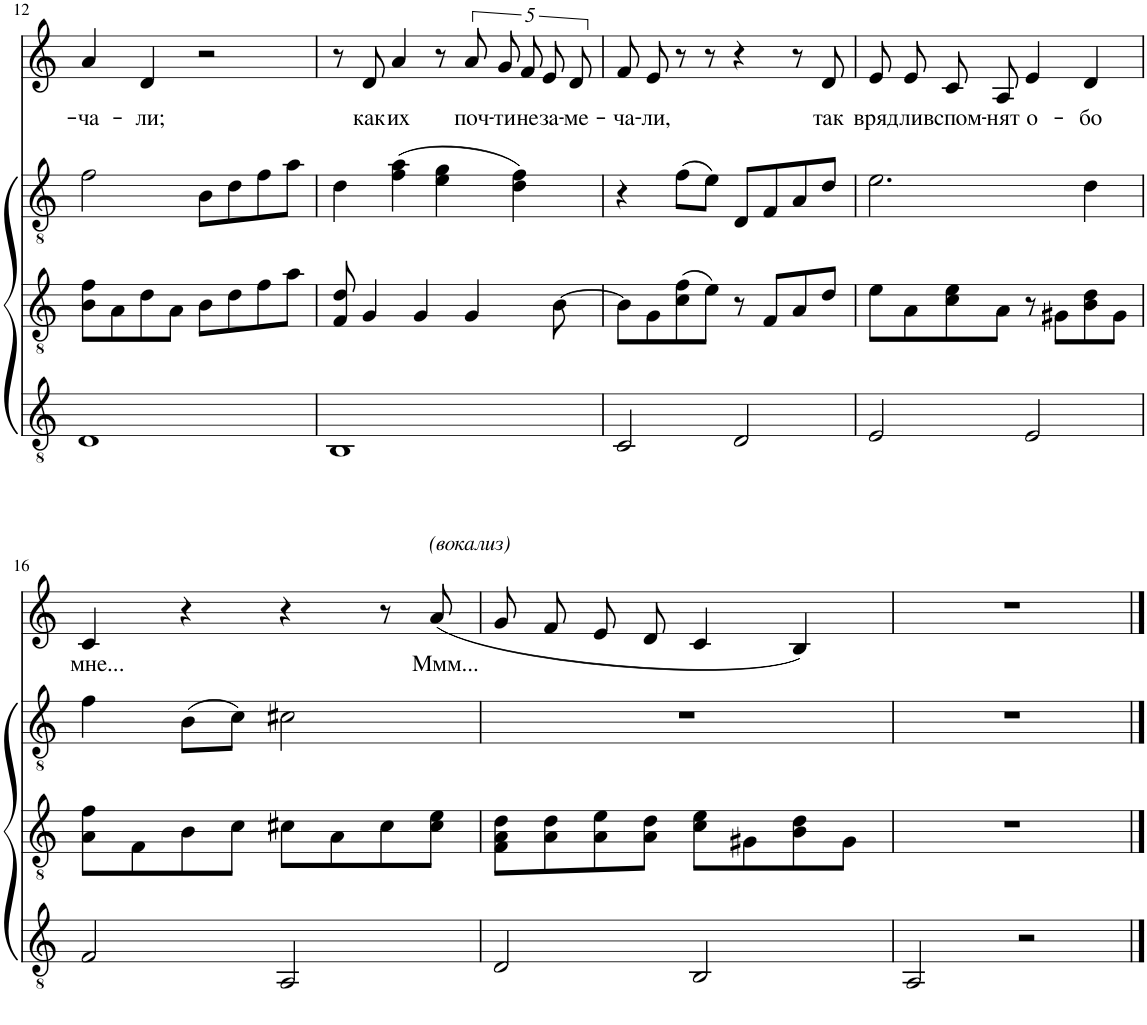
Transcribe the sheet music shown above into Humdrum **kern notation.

**kern	**kern	**kern	**kern	**text
*part4	*part3	*part2	*part1	*part1
*staff4	*staff3	*staff2	*staff1	*staff1
*I"гитара бас	*I"гитара верхи	*I"гитара выделено	*I"Голос	*
!!LO:PB:g=z
*clefGv2	*clefGv2	*clefGv2	*clefG2	*
*k[]	*k[]	*k[]	*k[]	*
*M4/4	*M4/4	*M4/4	*M4/4	*
=12	=12	=12	=12	=12
!	!	!	!	!LO:LY:b
1D	8B\ 8f\L	2f\	4a/	-ча-
.	8A\	.	.	.
!	!	!	!	!LO:LY:b
.	8d\	.	4d/	-ли;
.	8A\J	.	.	.
.	8B\L	8B\L	2r	.
.	8d\	8d\	.	.
.	8f\	8f\	.	.
.	8a\J	8a\J	.	.
=13	=13	=13	=13	=13
1BB	8F/ 8d/	4d\	8r	.
!	!	!	!	!LO:LY:b
.	4G/	.	8d/	как
!	!	!	!	!LO:LY:b
.	.	(4f\ 4a\	4a/	их
.	4G/	.	.	.
.	.	4e\ 4g\	8r	.
!	!	!	!	!LO:LY:b
.	4G/	.	40%3a/L	поч-
!	!	!	!	!LO:LY:b
.	.	.	40%3g/J	-ти
.	.	4d\ 4f\)	.	.
!	!	!	!	!LO:LY:b
.	.	.	40%3f/L	не
!	!	!	!	!LO:LY:b
.	.	.	40%3e/	за-
.	[8B\	.	.	.
!	!	!	!	!LO:LY:b
.	.	.	40%3d/J	-ме-
=14	=14	=14	=14	=14
!	!	!	!	!LO:LY:b
2C/	8B\L]	4r	8f/L	-ча-
!	!	!	!	!LO:LY:b
.	8G\	.	8e/J	-ли,
.	(8c\ 8f\	(8f\L	8r	.
.	8e\J)	8e\J)	8r	.
2D/	8r	8D/L	4r	.
.	8F/L	8F/	.	.
.	8A/	8A/	8r	.
!	!	!	!	!LO:LY:b
.	8d/J	8d/J	8d/	так
=15	=15	=15	=15	=15
!	!	!	!	!LO:LY:b
2E/	8e\L	2.e\	8e/L	вряд
!	!	!	!	!LO:LY:b
.	8A\	.	8e/J	ли
!	!	!	!	!LO:LY:b
.	8c\ 8e\	.	8c/L	вспом-
!	!	!	!	!LO:LY:b
.	8A\J	.	8A/J	-нят
!	!	!	!	!LO:LY:b
2E/	8r	.	4e/	о-
.	8G#X\L	.	.	.
!	!	!	!	!LO:LY:b
.	8B\ 8d\	4d\	4d/	-бо
.	8G#\J	.	.	.
!!LO:LB:g=z
=16	=16	=16	=16	=16
!	!	!	!	!LO:LY:b
2F/	8A\ 8f\L	4f\	4c/	мне...
.	8F\	.	.	.
.	8B\	(8B\L	4r	.
.	8c\J	8c\J)	.	.
2AA/	8c#X\L	2c#X\	4r	.
.	8A\	.	.	.
.	8c#\	.	8r	.
!	!	!	!LO:TX:a:i:t=(вокализ)	!
!	!	!	!	!LO:LY:b
.	8c#\ 8e\J	.	(8a/	Ммм...
=17	=17	=17	=17	=17
2D/	8F\ 8A\ 8d\L	1r	8g/L	.
.	8A\ 8d\	.	8f/J	.
.	8A\ 8e\	.	8e/L	.
.	8A\ 8d\J	.	8d/J	.
2BB/	8c\ 8e\L	.	4c/	.
.	8G#X\	.	.	.
.	8B\ 8d\	.	4B/)	.
.	8G#\J	.	.	.
=18	=18	=18	=18	=18
2AA/	1r	1r	1r	.
2r	.	.	.	.
==	==	==	==	==
*-	*-	*-	*-	*-
